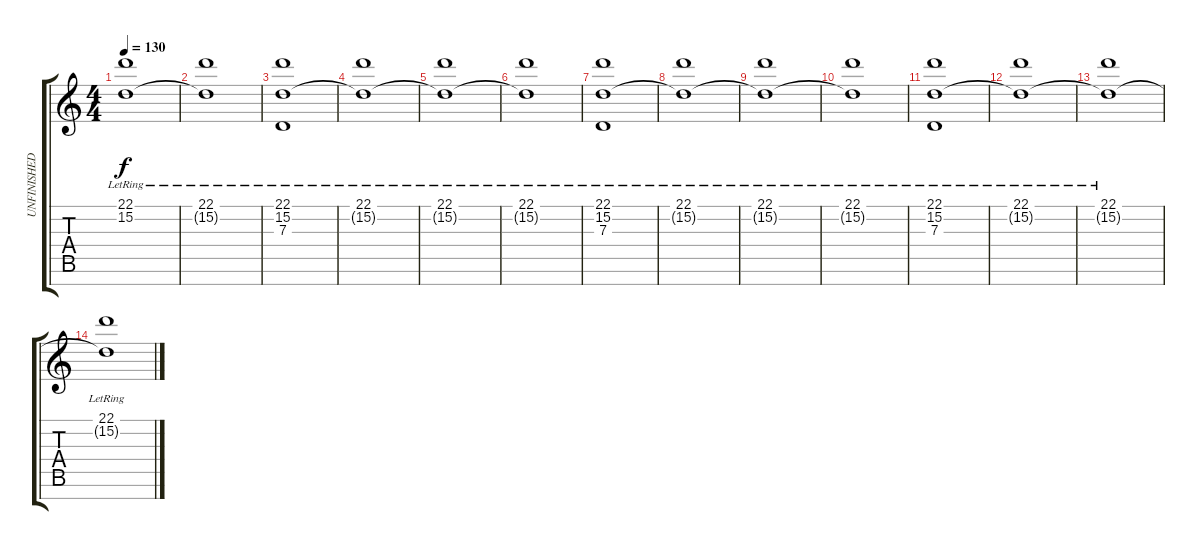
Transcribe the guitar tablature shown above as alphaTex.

\track ("UNFINISHED" "UNFINISHED") {instrument choiraahs}
\staff {score tabs}
\tuning (E4 B3 G3 D3 A2 E2 B1) {hide}
\ts (4 4)
\tempo 130
\clef g2
\ks c
(22.1{lr} 15.2{t}).1{dy f} |
(22.1{lr} 15.2{t}).1 |
(22.1{lr} 15.2{lr} 7.3{lr}).1 |
(22.1{lr} 15.2{t}).1 |
(22.1{lr} 15.2{t}).1 |
(22.1{lr} 15.2{t}).1 |
(22.1{lr} 15.2{lr} 7.3{lr}).1 |
(22.1{lr} 15.2{t}).1 |
(22.1{lr} 15.2{t}).1 |
(22.1{lr} 15.2{t}).1 |
(22.1{lr} 15.2{lr} 7.3{lr}).1 |
(22.1{lr} 15.2{t}).1 |
(22.1{lr} 15.2{t}).1 |
(22.1{lr} 15.2{t}).1
